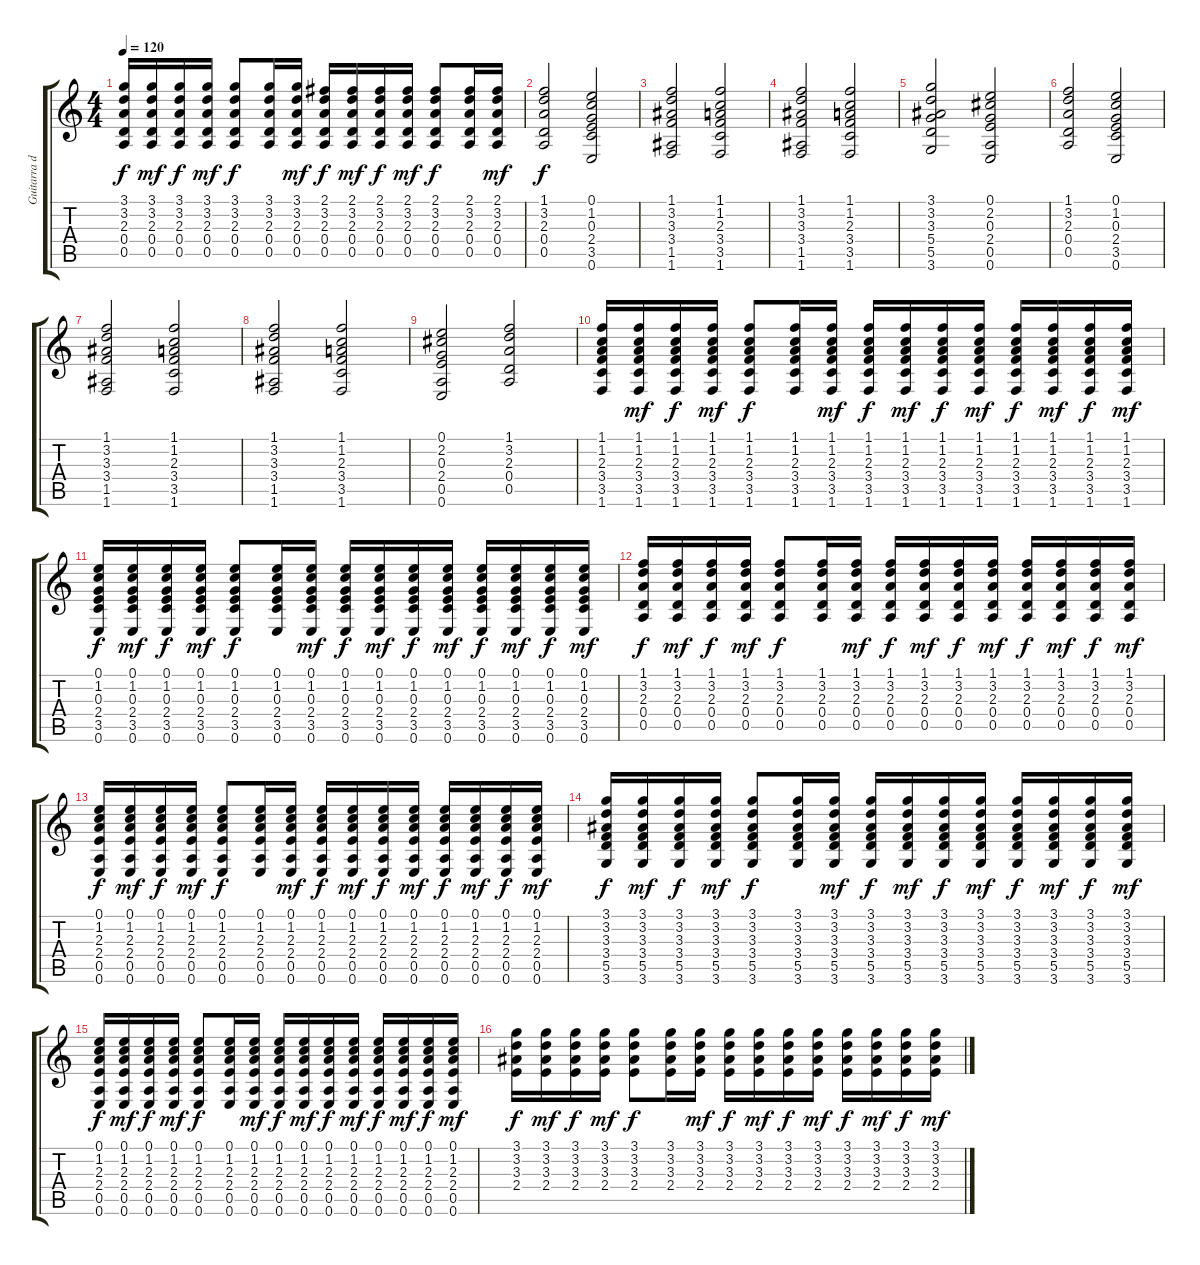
\track ("Guitarra de Apoyo" "Guitarra d") {instrument acousticguitarsteel}
\staff {score tabs}
\tuning (E4 B3 G3 D3 A2 E2) {hide}
\ts (4 4)
\tempo 120
\clef g2
\ks c
(3.1 3.2 2.3 0.4 0.5).16{dy f} (3.1 3.2 2.3 0.4 0.5).16{dy mf} (3.1 3.2 2.3 0.4 0.5).16{dy f} (3.1 3.2 2.3 0.4 0.5).16{dy mf} (3.1 3.2 2.3 0.4 0.5).8{dy f} (3.1 3.2 2.3 0.4 0.5).16 (3.1 3.2 2.3 0.4 0.5).16{dy mf} (2.1 3.2 2.3 0.4 0.5).16{dy f} (2.1 3.2 2.3 0.4 0.5).16{dy mf} (2.1 3.2 2.3 0.4 0.5).16{dy f} (2.1 3.2 2.3 0.4 0.5).16{dy mf} (2.1 3.2 2.3 0.4 0.5).8{dy f} (2.1 3.2 2.3 0.4 0.5).16 (2.1 3.2 2.3 0.4 0.5).16{dy mf} |
(1.1 3.2 2.3 0.4 0.5).2{dy f} (0.1 1.2 0.3 2.4 3.5 0.6).2 |
(1.1 3.2 3.3 3.4 1.5 1.6).2 (1.1 1.2 2.3 3.4 3.5 1.6).2 |
(1.1 3.2 3.3 3.4 1.5 1.6).2 (1.1 1.2 2.3 3.4 3.5 1.6).2 |
(3.1 3.2 3.3 5.4 5.5 3.6).2 (0.1 2.2 0.3 2.4 0.5 0.6).2 |
(1.1 3.2 2.3 0.4 0.5).2 (0.1 1.2 0.3 2.4 3.5 0.6).2 |
(1.1 3.2 3.3 3.4 1.5 1.6).2 (1.1 1.2 2.3 3.4 3.5 1.6).2 |
(1.1 3.2 3.3 3.4 1.5 1.6).2 (1.1 1.2 2.3 3.4 3.5 1.6).2 |
(0.1 2.2 0.3 2.4 0.5 0.6).2 (1.1 3.2 2.3 0.4 0.5).2 |
(1.1 1.2 2.3 3.4 3.5 1.6).16 (1.1 1.2 2.3 3.4 3.5 1.6).16{dy mf} (1.1 1.2 2.3 3.4 3.5 1.6).16{dy f} (1.1 1.2 2.3 3.4 3.5 1.6).16{dy mf} (1.1 1.2 2.3 3.4 3.5 1.6).8{dy f} (1.1 1.2 2.3 3.4 3.5 1.6).16 (1.1 1.2 2.3 3.4 3.5 1.6).16{dy mf} (1.1 1.2 2.3 3.4 3.5 1.6).16{dy f} (1.1 1.2 2.3 3.4 3.5 1.6).16{dy mf} (1.1 1.2 2.3 3.4 3.5 1.6).16{dy f} (1.1 1.2 2.3 3.4 3.5 1.6).16{dy mf} (1.1 1.2 2.3 3.4 3.5 1.6).16{dy f} (1.1 1.2 2.3 3.4 3.5 1.6).16{dy mf} (1.1 1.2 2.3 3.4 3.5 1.6).16{dy f} (1.1 1.2 2.3 3.4 3.5 1.6).16{dy mf} |
(0.1 1.2 0.3 2.4 3.5 0.6).16{dy f} (0.1 1.2 0.3 2.4 3.5 0.6).16{dy mf} (0.1 1.2 0.3 2.4 3.5 0.6).16{dy f} (0.1 1.2 0.3 2.4 3.5 0.6).16{dy mf} (0.1 1.2 0.3 2.4 3.5 0.6).8{dy f} (0.1 1.2 0.3 2.4 3.5 0.6).16 (0.1 1.2 0.3 2.4 3.5 0.6).16{dy mf} (0.1 1.2 0.3 2.4 3.5 0.6).16{dy f} (0.1 1.2 0.3 2.4 3.5 0.6).16{dy mf} (0.1 1.2 0.3 2.4 3.5 0.6).16{dy f} (0.1 1.2 0.3 2.4 3.5 0.6).16{dy mf} (0.1 1.2 0.3 2.4 3.5 0.6).16{dy f} (0.1 1.2 0.3 2.4 3.5 0.6).16{dy mf} (0.1 1.2 0.3 2.4 3.5 0.6).16{dy f} (0.1 1.2 0.3 2.4 3.5 0.6).16{dy mf} |
(1.1 3.2 2.3 0.4 0.5).16{dy f} (1.1 3.2 2.3 0.4 0.5).16{dy mf} (1.1 3.2 2.3 0.4 0.5).16{dy f} (1.1 3.2 2.3 0.4 0.5).16{dy mf} (1.1 3.2 2.3 0.4 0.5).8{dy f} (1.1 3.2 2.3 0.4 0.5).16 (1.1 3.2 2.3 0.4 0.5).16{dy mf} (1.1 3.2 2.3 0.4 0.5).16{dy f} (1.1 3.2 2.3 0.4 0.5).16{dy mf} (1.1 3.2 2.3 0.4 0.5).16{dy f} (1.1 3.2 2.3 0.4 0.5).16{dy mf} (1.1 3.2 2.3 0.4 0.5).16{dy f} (1.1 3.2 2.3 0.4 0.5).16{dy mf} (1.1 3.2 2.3 0.4 0.5).16{dy f} (1.1 3.2 2.3 0.4 0.5).16{dy mf} |
(0.1 1.2 2.3 2.4 0.5 0.6).16{dy f} (0.1 1.2 2.3 2.4 0.5 0.6).16{dy mf} (0.1 1.2 2.3 2.4 0.5 0.6).16{dy f} (0.1 1.2 2.3 2.4 0.5 0.6).16{dy mf} (0.1 1.2 2.3 2.4 0.5 0.6).8{dy f} (0.1 1.2 2.3 2.4 0.5 0.6).16 (0.1 1.2 2.3 2.4 0.5 0.6).16{dy mf} (0.1 1.2 2.3 2.4 0.5 0.6).16{dy f} (0.1 1.2 2.3 2.4 0.5 0.6).16{dy mf} (0.1 1.2 2.3 2.4 0.5 0.6).16{dy f} (0.1 1.2 2.3 2.4 0.5 0.6).16{dy mf} (0.1 1.2 2.3 2.4 0.5 0.6).16{dy f} (0.1 1.2 2.3 2.4 0.5 0.6).16{dy mf} (0.1 1.2 2.3 2.4 0.5 0.6).16{dy f} (0.1 1.2 2.3 2.4 0.5 0.6).16{dy mf} |
(3.1 3.2 3.3 3.4 5.5 3.6).16{dy f} (3.1 3.2 3.3 3.4 5.5 3.6).16{dy mf} (3.1 3.2 3.3 3.4 5.5 3.6).16{dy f} (3.1 3.2 3.3 3.4 5.5 3.6).16{dy mf} (3.1 3.2 3.3 3.4 5.5 3.6).8{dy f} (3.1 3.2 3.3 3.4 5.5 3.6).16 (3.1 3.2 3.3 3.4 5.5 3.6).16{dy mf} (3.1 3.2 3.3 3.4 5.5 3.6).16{dy f} (3.1 3.2 3.3 3.4 5.5 3.6).16{dy mf} (3.1 3.2 3.3 3.4 5.5 3.6).16{dy f} (3.1 3.2 3.3 3.4 5.5 3.6).16{dy mf} (3.1 3.2 3.3 3.4 5.5 3.6).16{dy f} (3.1 3.2 3.3 3.4 5.5 3.6).16{dy mf} (3.1 3.2 3.3 3.4 5.5 3.6).16{dy f} (3.1 3.2 3.3 3.4 5.5 3.6).16{dy mf} |
(0.1 1.2 2.3 2.4 0.5 0.6).16{dy f} (0.1 1.2 2.3 2.4 0.5 0.6).16{dy mf} (0.1 1.2 2.3 2.4 0.5 0.6).16{dy f} (0.1 1.2 2.3 2.4 0.5 0.6).16{dy mf} (0.1 1.2 2.3 2.4 0.5 0.6).8{dy f} (0.1 1.2 2.3 2.4 0.5 0.6).16 (0.1 1.2 2.3 2.4 0.5 0.6).16{dy mf} (0.1 1.2 2.3 2.4 0.5 0.6).16{dy f} (0.1 1.2 2.3 2.4 0.5 0.6).16{dy mf} (0.1 1.2 2.3 2.4 0.5 0.6).16{dy f} (0.1 1.2 2.3 2.4 0.5 0.6).16{dy mf} (0.1 1.2 2.3 2.4 0.5 0.6).16{dy f} (0.1 1.2 2.3 2.4 0.5 0.6).16{dy mf} (0.1 1.2 2.3 2.4 0.5 0.6).16{dy f} (0.1 1.2 2.3 2.4 0.5 0.6).16{dy mf} |
(3.1 3.2 3.3 2.4).16{dy f} (3.1 3.2 3.3 2.4).16{dy mf} (3.1 3.2 3.3 2.4).16{dy f} (3.1 3.2 3.3 2.4).16{dy mf} (3.1 3.2 3.3 2.4).8{dy f} (3.1 3.2 3.3 2.4).16 (3.1 3.2 3.3 2.4).16{dy mf} (3.1 3.2 3.3 2.4).16{dy f} (3.1 3.2 3.3 2.4).16{dy mf} (3.1 3.2 3.3 2.4).16{dy f} (3.1 3.2 3.3 2.4).16{dy mf} (3.1 3.2 3.3 2.4).16{dy f} (3.1 3.2 3.3 2.4).16{dy mf} (3.1 3.2 3.3 2.4).16{dy f} (3.1 3.2 3.3 2.4).16{dy mf}
